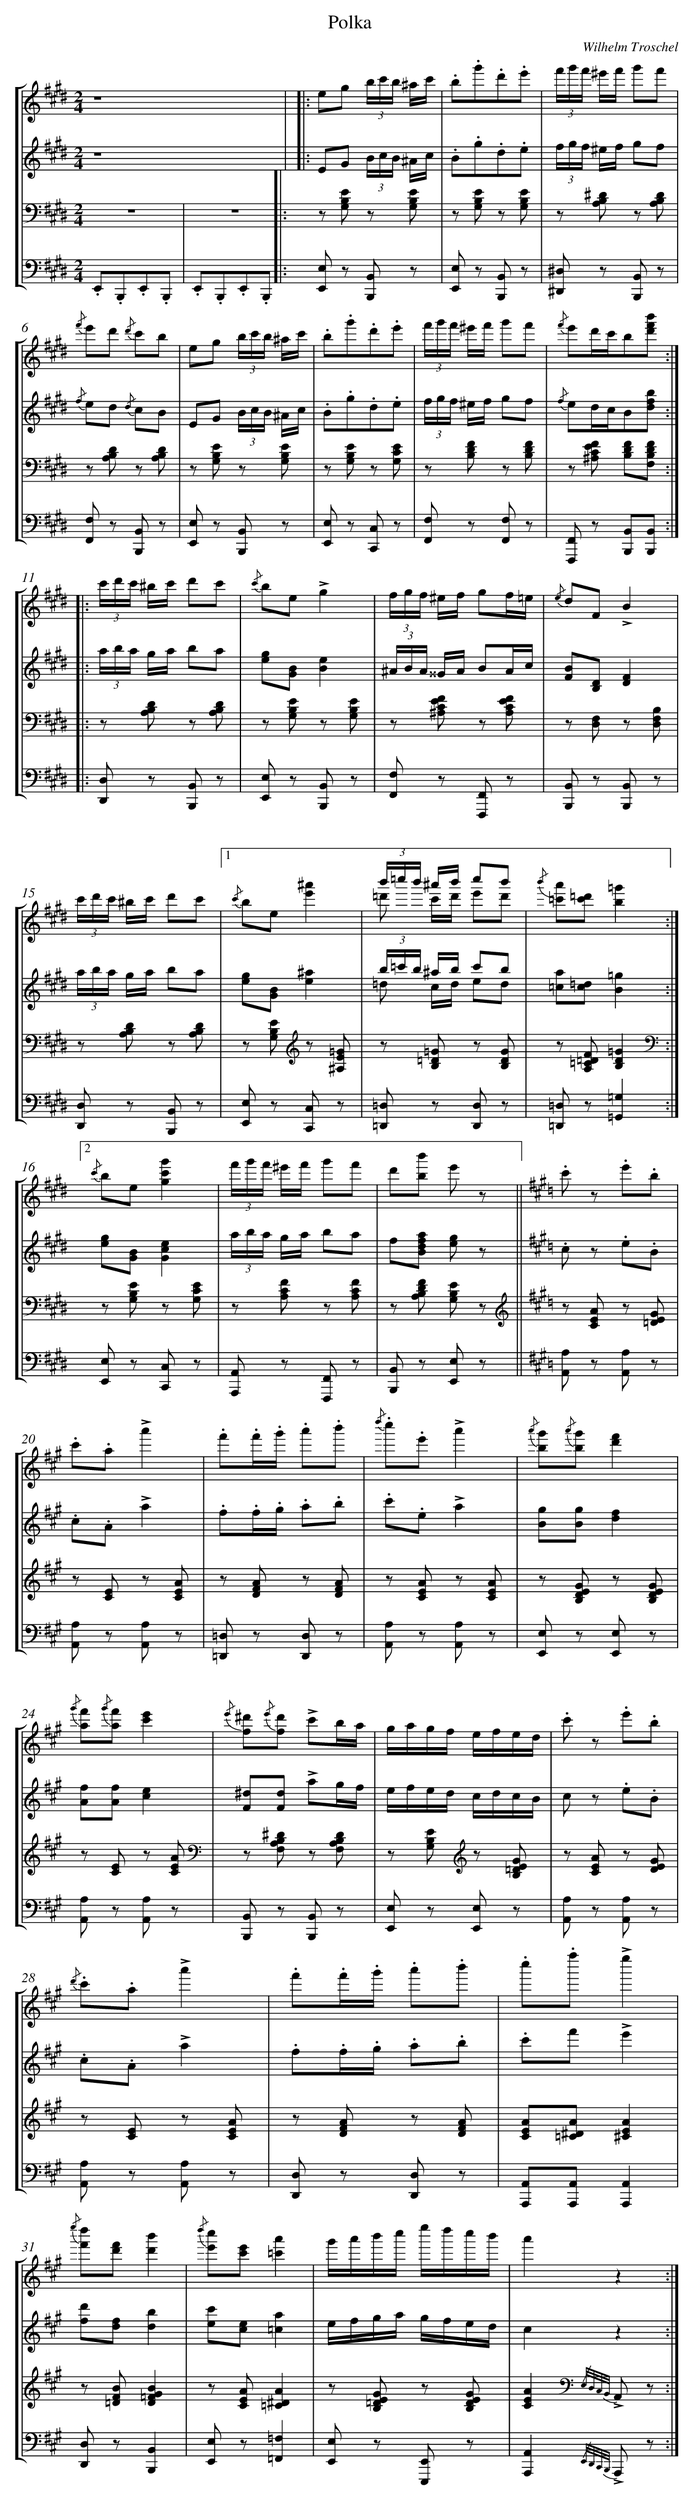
X:1
T: Polka
C: Wilhelm Troschel
L: 1/8
M: 2/4
%%staves [1 2 3 4]
V: 1 clef=treble
V: 2 clef=treble
V: 3 clef=bass
V: 4 clef=bass
K: E
[V:1] z8 |
[V:2] z8 |
[V:3] z4 |
[V:4] .E,,.B,,,.E,,.B,,, |
[V:1]  ]|:
[V:2]  ]|:
[V:3] z4 ]|:
[V:4] .E,,.B,,,.E,,.B,,, ]|:
[V:1] eg (3b/c'/b/ ^a/c'/ |
[V:2] EG (3B/c/B/ ^A/c/ |
[V:3] z [EB,G,] z [EB,G,] |
[V:4] [E,E,,] z [B,,B,,,] z |
[V:1] .b.g'.d'.e' |
[V:2] .B.g.d.e |
[V:3] z [EB,G,] z [EB,G,] |
[V:4] [E,E,,] z [B,,B,,,] z |
[V:1] (3f'/g'/f'/ ^e'/f'/ g'f' |
[V:2] (3f/g/f/ ^e/f/ gf |
[V:3] z [^DB,A,] z [DB,A,] |
[V:4] [^D,^D,,] z [B,,B,,,] z |
[V:1] {/f'} e'd' {/d'} c'b |
[V:2] {/f} ed {/d} cB |
[V:3] z [DB,A,] z [DB,A,] |
[V:4] [F,F,,] z [B,,B,,,] z |
[V:1] eg (3b/c'/b/ ^a/c'/ |
[V:2] EG (3B/c/B/ ^A/c/ |
[V:3] z [EB,G,] z [EB,G,] |
[V:4] [E,E,,] z [B,,B,,,] z |
[V:1] .b.g'.d'.e' |
[V:2] .B.g.d.e |
[V:3] z [EB,G,] z [ECG,] |
[V:4] [E,E,,] z [C,C,,] z |
[V:1] (3f'/g'/f'/ ^e'/f'/ g'f' |
[V:2] (3f/g/f/ ^e/f/ gf |
[V:3] z [FDB,] z [FDB,] |
[V:4] [F,F,,] z [F,F,,] z |
[V:1] {/f'} e'd'/c'/b[b'f'd'] :|]|:
[V:2] {/f} ed/c/B[bfd] :|]|:
[V:3] z [FEC^A,] [FDB,][FDB,F,] :|]|:
[V:4] [F,,F,,,] z [B,,B,,,][B,,B,,,] :|]|:
[V:1] (3c'/d'/c'/ ^b/c'/ d'c' |
[V:2] (3a/b/a/ g/a/ ba |
[V:3] z [DB,A,] z [DB,A,] |
[V:4] [D,D,,] z [B,,B,,,] z |
[V:1] {/c'} be!accent!g2 |
[V:2] [ge][BG][e2B2] |
[V:3] z [EB,G,] z [EB,G,] |
[V:4] [E,E,,] z [B,,B,,,] z |
[V:1] (3f/g/f/ ^e/f/ gf/=e/ |
[V:2] (3^A/B/A/ ^^G/A/ BA/c/ |
[V:3] z [FEC^A,] z [FECA,] |
[V:4] [F,F,,] z [F,,F,,,] z |
[V:1] {/e} dF!accent!B2 |
[V:2] [BF][DB,][F2D2] |
[V:3] z [F,D,] z [B,F,D,] |
[V:4] [B,,B,,,] z [B,,B,,,] z |
[V:1] (3c'/d'/c'/ ^b/c'/ d'c' |[1
[V:2] (3a/b/a/ g/a/ ba |
[V:3] z [DB,A,] z [DB,A,] |
[V:4] [D,D,,] z [B,,B,,,] z |
[V:1] {/c'} be[^a'2e'2] |
[V:2] [ge][BG][^a2e2] |
[V:3] z [EB,G,][K:clef=treble] z [=GE^A,] |
[V:4] [E,E,,] z [C,C,,] z |
[V:1] (3b'/=c''/b'/ ^a'/b'/ c''b' & =d' c'/d'/ e'd' |
[V:2] (3b/=c'/b/ ^a/b/ c'b & =d c/d/ ed |
[V:3] z [=G=DB,] z [GDB,] |
[V:4] [=D,=D,,] z [D,D,,] z |
[V:1] {/b'} [a'=c'][=d'c'][=g'2b2] :|][2
[V:2] [a=c][=dc][=g2B2] :|]
[V:3] z [F=D=CA,][=G2D2B,2] :|]
[V:4] [=D,=D,,] z[=G,2=G,,2] :|]
[V:1] {/c'} be[g'2c'2g2] |
[V:2] [ge][BG][e2c2G2] |
[V:3] [K:clef=bass]z [EB,G,] z [ECG,] |
[V:4] [E,E,,] z [C,C,,] z |
[V:1] (3f'/g'/f'/ ^e'/f'/ g'f' |
[V:2] (3a/b/a/ g/a/ ba |
[V:3] z [FCA,] z [FCA,] |
[V:4] [A,,A,,,] z [F,,F,,,] z |
[V:1] d'[b'b] e' z ||
[V:2] f[afdB] [ge] z ||
[V:3] z [FDB,A,] [EB,G,] z ||
[V:4] [B,,B,,,] z [E,E,,] z ||
[V:1]  [K:A] .c' z .e'.b |
[V:2]  [K:A] .c z .e.B |
[V:3]  [K:A] [K:clef=treble]z [AEC] z [GE=D] |
[V:4]  [K:A] [A,A,,] z [A,A,,] z |
[V:1] .c'.a!accent!a'2 |
[V:2] .c.A!accent!a2 |
[V:3] z [EC] z [AEC] |
[V:4] [A,A,,] z [A,A,,] z |
[V:1] .f'.f'/.g'/ .a'.b' |
[V:2] .f.f/.g/ .a.b |
[V:3] z [AFD] z [AFD] |
[V:4] [=D,=D,,] z [D,D,,] z |
[V:1] {/d''} .c''.e'!accent!a'2 |
[V:2] .c'.e!accent!a2 |
[V:3] z [AEC] z [AEC] |
[V:4] [A,A,,] z [A,A,,] z |
[V:1] {/a'} [g'b]{/a'}[g'b][f'2d'2] |
[V:2] [gB][gB][f2d2] |
[V:3] z [GEDB,] z [GEDB,] |
[V:4] [E,E,,] z [E,E,,] z |
[V:1] {/g'} [f'a]{/g'}[f'a][e'2c'2] |
[V:2] [fA][fA][e2c2] |
[V:3] z [EC] z [AEC] |
[V:4] [A,A,,] z [A,A,,] z |
[V:1] {/e'} [^d'f]{/e'}[d'f] !accent!c'b/a/ |
[V:2] [^dF][dF] !accent!ag/f/ |
[V:3] [K:clef=bass]z [^DB,A,F,] z [DB,A,F,] |
[V:4] [B,,B,,,] z [B,,B,,,] z |
[V:1] g/a/g/f/ e/f/e/d/ |
[V:2] e/f/e/d/ c/d/c/B/ |
[V:3] z [EB,G,][K:clef=treble] z [GE=DB,] |
[V:4] [E,E,,] z [E,E,,] z |
[V:1] .c' z .e'.b |
[V:2] c z .e.B |
[V:3] z [AEC] z [GED] |
[V:4] [A,A,,] z [A,A,,] z |
[V:1] {/d'} .c'.a!accent!a'2 |
[V:2] .c.A!accent!a2 |
[V:3] z [EC] z [AEC] |
[V:4] [A,A,,] z [A,A,,] z |
[V:1] .f'.f'/.g'/ .a'.b' |
[V:2] .f.f/.g/ .a.b |
[V:3] z [AFD] z [AFD] |
[V:4] [D,D,,] z [D,D,,] z |
[V:1] .c''.f''!accent!e''2 |
[V:2] .c'f'!accent!e'2 |
[V:3] [AEC][A^D=C][A2E2^C2] |
[V:4] [A,,A,,,][A,,A,,,][A,,2A,,,2] |
[V:1] {/e''} [d''f'][f'd'][b'2d'2] |
[V:2] [d'f][fd][b2d2] |
[V:3] z [BF=D][B2G2=F2D2] |
[V:4] [D,D,,] z[B,,2B,,,2] |
[V:1] {/d''} [c''e'][e'c'][a'2=c'2] |
[V:2] [c'e][ec][a2=c2] |
[V:3] z [AEC][A2^D2=C2] |
[V:4] [E,E,,] z[=F,2=F,,2] |
[V:1] g'/a'/b'/c''/ e''/d''/c''/b'/ |
[V:2] e/f/g/a/ g/f/e/d/ |
[V:3] z [GE=DB,] z [GEDB,] |
[V:4] [E,E,,] z [E,,E,,,] z |
[V:1] a'2z2 :|]
[V:2] c2z2 :|]
[V:3] [A2E2C2][K:clef=bass]{/E,/D,/C,/B,,/} !accent!A,, z :|]
[V:4] [A,,2A,,,2]{/E,,/D,,/C,,/B,,,/} !accent!A,,, z :|]
